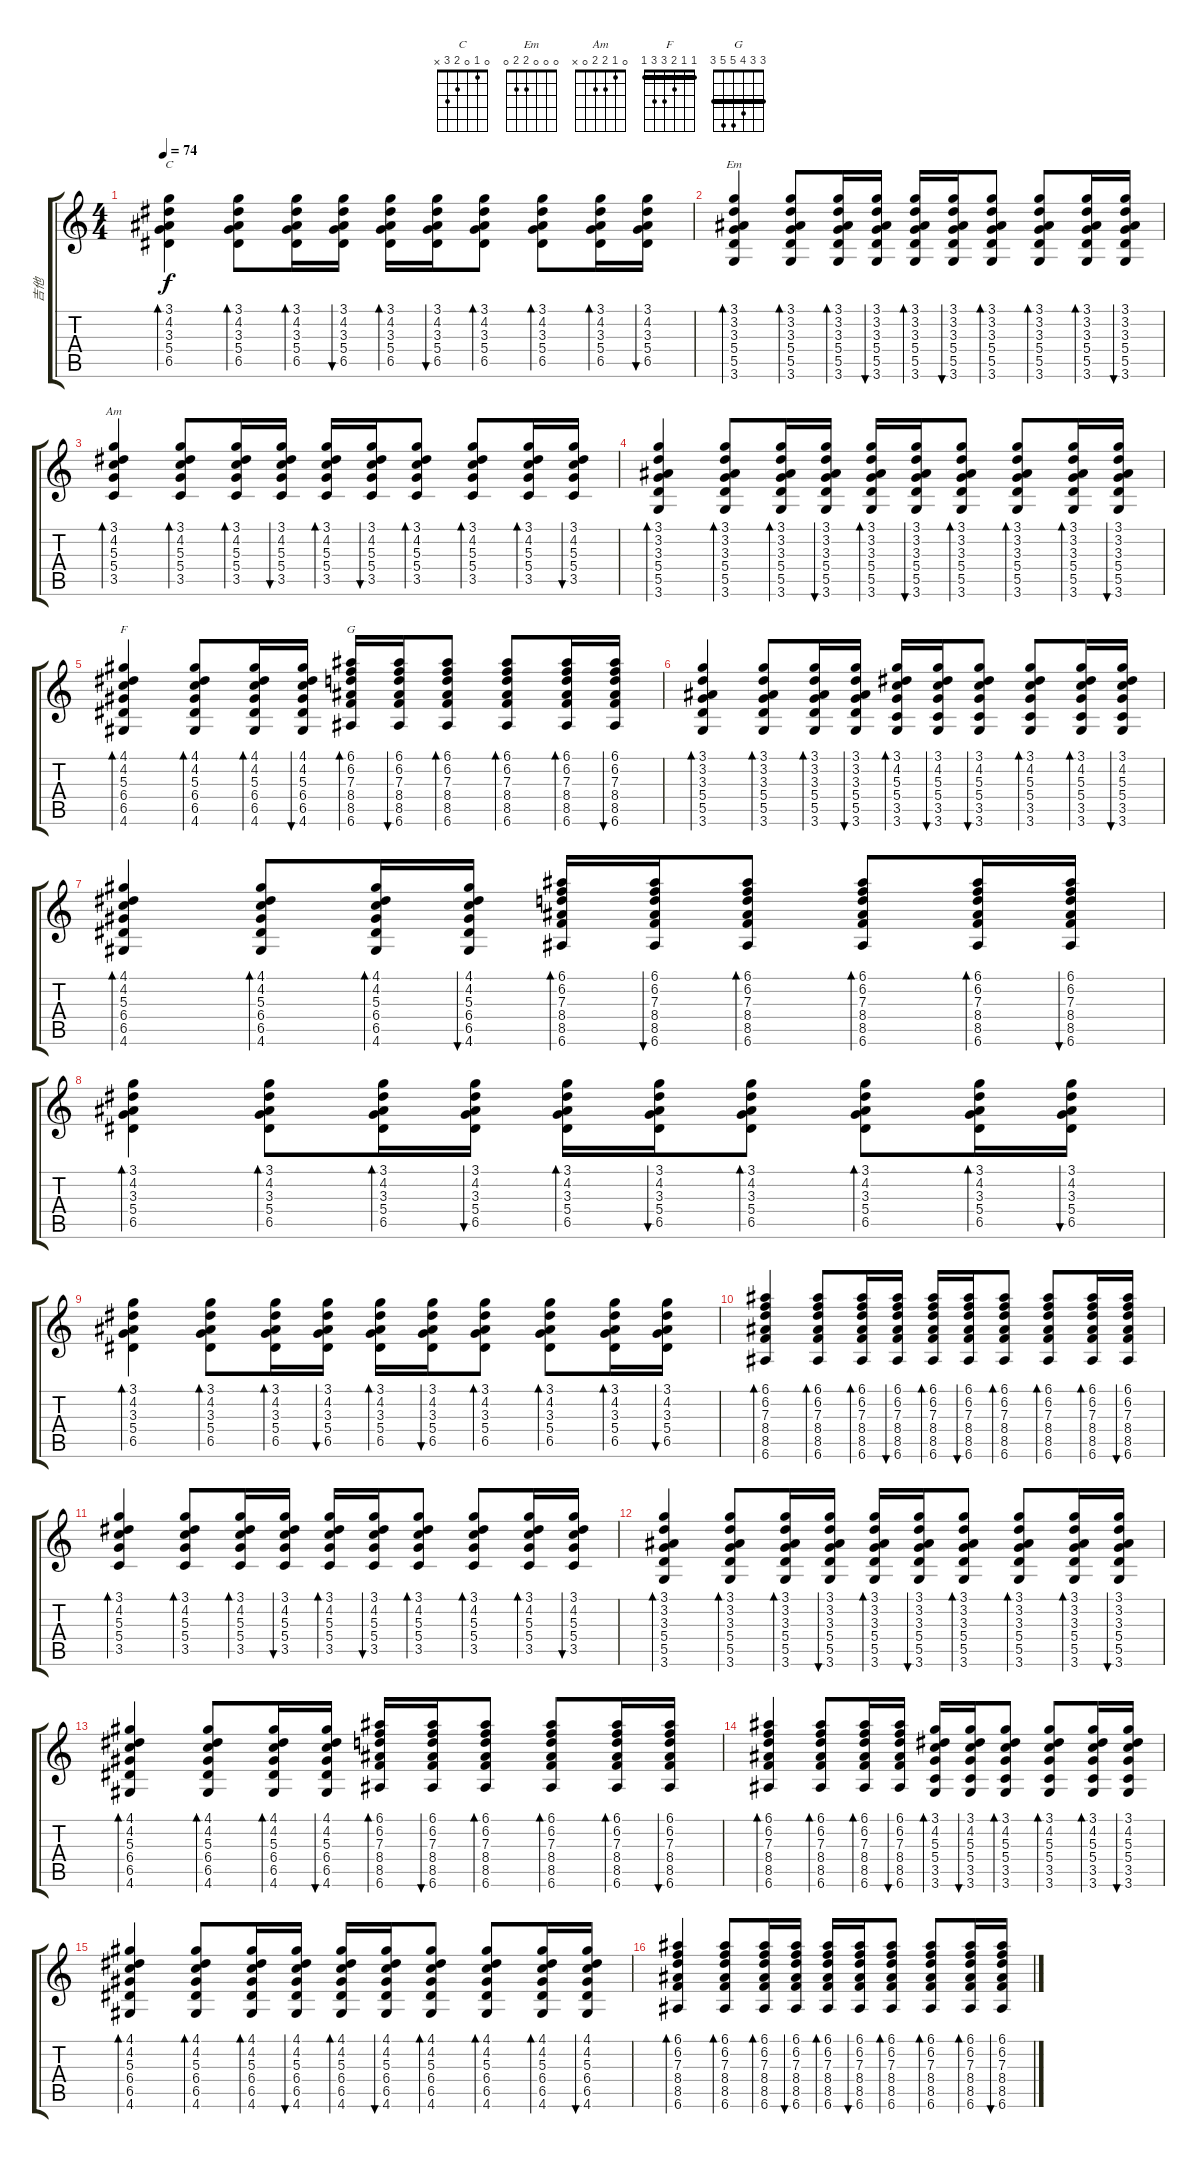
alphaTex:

\track ("吉他" "吉他") {instrument acousticguitarsteel}
\staff {score tabs}
\tuning (E4 B3 G3 D3 A2 E2) {hide}
\chord ("C" 0 1 0 2 3 x)
\chord ("Em" 0 0 0 2 2 0)
\chord ("Am" 0 1 2 2 0 x)
\chord ("F" 1 1 2 3 3 1) {barre 1}
\chord ("G" 3 3 4 5 5 3) {barre 3}
\ts (4 4)
\tempo 74
\clef g2
\ks c
(3.1 4.2 3.3 5.4 6.5).4{bd 30 ch "C" dy f} (3.1 4.2 3.3 5.4 6.5).8{bd 30} (3.1 4.2 3.3 5.4 6.5).16{bd 30} (3.1 4.2 3.3 5.4 6.5).16{bu 30} (3.1 4.2 3.3 5.4 6.5).16{bd 30} (3.1 4.2 3.3 5.4 6.5).16{bu 30} (3.1 4.2 3.3 5.4 6.5).8{bd 30} (3.1 4.2 3.3 5.4 6.5).8{bd 30} (3.1 4.2 3.3 5.4 6.5).16{bd 30} (3.1 4.2 3.3 5.4 6.5).16{bu 30} |
(3.1 3.2 3.3 5.4 5.5 3.6).4{bd 30 ch "Em"} (3.1 3.2 3.3 5.4 5.5 3.6).8{bd 30} (3.1 3.2 3.3 5.4 5.5 3.6).16{bd 30} (3.1 3.2 3.3 5.4 5.5 3.6).16{bu 30} (3.1 3.2 3.3 5.4 5.5 3.6).16{bd 30} (3.1 3.2 3.3 5.4 5.5 3.6).16{bu 30} (3.1 3.2 3.3 5.4 5.5 3.6).8{bd 30} (3.1 3.2 3.3 5.4 5.5 3.6).8{bd 30} (3.1 3.2 3.3 5.4 5.5 3.6).16{bd 30} (3.1 3.2 3.3 5.4 5.5 3.6).16{bu 30} |
(3.1 4.2 5.3 5.4 3.5).4{bd 30 ch "Am"} (3.1 4.2 5.3 5.4 3.5).8{bd 30} (3.1 4.2 5.3 5.4 3.5).16{bd 30} (3.1 4.2 5.3 5.4 3.5).16{bu 30} (3.1 4.2 5.3 5.4 3.5).16{bd 30} (3.1 4.2 5.3 5.4 3.5).16{bu 30} (3.1 4.2 5.3 5.4 3.5).8{bd 30} (3.1 4.2 5.3 5.4 3.5).8{bd 30} (3.1 4.2 5.3 5.4 3.5).16{bd 30} (3.1 4.2 5.3 5.4 3.5).16{bu 30} |
(3.1 3.2 3.3 5.4 5.5 3.6).4{bd 30} (3.1 3.2 3.3 5.4 5.5 3.6).8{bd 30} (3.1 3.2 3.3 5.4 5.5 3.6).16{bd 30} (3.1 3.2 3.3 5.4 5.5 3.6).16{bu 30} (3.1 3.2 3.3 5.4 5.5 3.6).16{bd 30} (3.1 3.2 3.3 5.4 5.5 3.6).16{bu 30} (3.1 3.2 3.3 5.4 5.5 3.6).8{bd 30} (3.1 3.2 3.3 5.4 5.5 3.6).8{bd 30} (3.1 3.2 3.3 5.4 5.5 3.6).16{bd 30} (3.1 3.2 3.3 5.4 5.5 3.6).16{bu 30} |
(4.1 4.2 5.3 6.4 6.5 4.6).4{bd 30 ch "F"} (4.1 4.2 5.3 6.4 6.5 4.6).8{bd 30} (4.1 4.2 5.3 6.4 6.5 4.6).16{bd 30} (4.1 4.2 5.3 6.4 6.5 4.6).16{bu 30} (6.1 6.2 7.3 8.4 8.5 6.6).16{bd 30 ch "G"} (6.1 6.2 7.3 8.4 8.5 6.6).16{bu 30} (6.1 6.2 7.3 8.4 8.5 6.6).8{bd 30} (6.1 6.2 7.3 8.4 8.5 6.6).8{bd 30} (6.1 6.2 7.3 8.4 8.5 6.6).16{bd 30} (6.1 6.2 7.3 8.4 8.5 6.6).16{bu 30} |
(3.1 3.2 3.3 5.4 5.5 3.6).4{bd 30} (3.1 3.2 3.3 5.4 5.5 3.6).8{bd 30} (3.1 3.2 3.3 5.4 5.5 3.6).16{bd 30} (3.1 3.2 3.3 5.4 5.5 3.6).16{bu 30} (3.1 4.2 5.3 5.4 3.5 3.6).16{bd 30} (3.1 4.2 5.3 5.4 3.5 3.6).16{bu 30} (3.1 4.2 5.3 5.4 3.5 3.6).8{bu 30} (3.1 4.2 5.3 5.4 3.5 3.6).8{bd 30} (3.1 4.2 5.3 5.4 3.5 3.6).16{bd 30} (3.1 4.2 5.3 5.4 3.5 3.6).16{bu 30} |
(4.1 4.2 5.3 6.4 6.5 4.6).4{bd 30} (4.1 4.2 5.3 6.4 6.5 4.6).8{bd 30} (4.1 4.2 5.3 6.4 6.5 4.6).16{bd 30} (4.1 4.2 5.3 6.4 6.5 4.6).16{bu 30} (6.1 6.2 7.3 8.4 8.5 6.6).16{bd 30} (6.1 6.2 7.3 8.4 8.5 6.6).16{bu 30} (6.1 6.2 7.3 8.4 8.5 6.6).8{bd 30} (6.1 6.2 7.3 8.4 8.5 6.6).8{bd 30} (6.1 6.2 7.3 8.4 8.5 6.6).16{bd 30} (6.1 6.2 7.3 8.4 8.5 6.6).16{bu 30} |
(3.1 4.2 3.3 5.4 6.5).4{bd 30} (3.1 4.2 3.3 5.4 6.5).8{bd 30} (3.1 4.2 3.3 5.4 6.5).16{bd 30} (3.1 4.2 3.3 5.4 6.5).16{bu 30} (3.1 4.2 3.3 5.4 6.5).16{bd 30} (3.1 4.2 3.3 5.4 6.5).16{bu 30} (3.1 4.2 3.3 5.4 6.5).8{bd 30} (3.1 4.2 3.3 5.4 6.5).8{bd 30} (3.1 4.2 3.3 5.4 6.5).16{bd 30} (3.1 4.2 3.3 5.4 6.5).16{bu 30} |
(3.1 4.2 3.3 5.4 6.5).4{bd 30} (3.1 4.2 3.3 5.4 6.5).8{bd 30} (3.1 4.2 3.3 5.4 6.5).16{bd 30} (3.1 4.2 3.3 5.4 6.5).16{bu 30} (3.1 4.2 3.3 5.4 6.5).16{bd 30} (3.1 4.2 3.3 5.4 6.5).16{bu 30} (3.1 4.2 3.3 5.4 6.5).8{bd 30} (3.1 4.2 3.3 5.4 6.5).8{bd 30} (3.1 4.2 3.3 5.4 6.5).16{bd 30} (3.1 4.2 3.3 5.4 6.5).16{bu 30} |
(6.1 6.2 7.3 8.4 8.5 6.6).4{bd 30} (6.1 6.2 7.3 8.4 8.5 6.6).8{bd 30} (6.1 6.2 7.3 8.4 8.5 6.6).16{bd 30} (6.1 6.2 7.3 8.4 8.5 6.6).16{bu 30} (6.1 6.2 7.3 8.4 8.5 6.6).16{bd 30} (6.1 6.2 7.3 8.4 8.5 6.6).16{bu 30} (6.1 6.2 7.3 8.4 8.5 6.6).8{bd 30} (6.1 6.2 7.3 8.4 8.5 6.6).8{bd 30} (6.1 6.2 7.3 8.4 8.5 6.6).16{bd 30} (6.1 6.2 7.3 8.4 8.5 6.6).16{bu 30} |
(3.1 4.2 5.3 5.4 3.5).4{bd 30} (3.1 4.2 5.3 5.4 3.5).8{bd 30} (3.1 4.2 5.3 5.4 3.5).16{bd 30} (3.1 4.2 5.3 5.4 3.5).16{bu 30} (3.1 4.2 5.3 5.4 3.5).16{bd 30} (3.1 4.2 5.3 5.4 3.5).16{bu 30} (3.1 4.2 5.3 5.4 3.5).8{bd 30} (3.1 4.2 5.3 5.4 3.5).8{bd 30} (3.1 4.2 5.3 5.4 3.5).16{bd 30} (3.1 4.2 5.3 5.4 3.5).16{bu 30} |
(3.1 3.2 3.3 5.4 5.5 3.6).4{bd 30} (3.1 3.2 3.3 5.4 5.5 3.6).8{bd 30} (3.1 3.2 3.3 5.4 5.5 3.6).16{bd 30} (3.1 3.2 3.3 5.4 5.5 3.6).16{bu 30} (3.1 3.2 3.3 5.4 5.5 3.6).16{bd 30} (3.1 3.2 3.3 5.4 5.5 3.6).16{bu 30} (3.1 3.2 3.3 5.4 5.5 3.6).8{bd 30} (3.1 3.2 3.3 5.4 5.5 3.6).8{bd 30} (3.1 3.2 3.3 5.4 5.5 3.6).16{bd 30} (3.1 3.2 3.3 5.4 5.5 3.6).16{bu 30} |
(4.1 4.2 5.3 6.4 6.5 4.6).4{bd 30} (4.1 4.2 5.3 6.4 6.5 4.6).8{bd 30} (4.1 4.2 5.3 6.4 6.5 4.6).16{bd 30} (4.1 4.2 5.3 6.4 6.5 4.6).16{bu 30} (6.1 6.2 7.3 8.4 8.5 6.6).16{bd 30} (6.1 6.2 7.3 8.4 8.5 6.6).16{bu 30} (6.1 6.2 7.3 8.4 8.5 6.6).8{bd 30} (6.1 6.2 7.3 8.4 8.5 6.6).8{bd 30} (6.1 6.2 7.3 8.4 8.5 6.6).16{bd 30} (6.1 6.2 7.3 8.4 8.5 6.6).16{bu 30} |
(6.1 6.2 7.3 8.4 8.5 6.6).4{bd 30} (6.1 6.2 7.3 8.4 8.5 6.6).8{bd 30} (6.1 6.2 7.3 8.4 8.5 6.6).16{bd 30} (6.1 6.2 7.3 8.4 8.5 6.6).16{bu 30} (3.1 4.2 5.3 5.4 3.5 3.6).16{bd 30} (3.1 4.2 5.3 5.4 3.5 3.6).16{bu 30} (3.1 4.2 5.3 5.4 3.5 3.6).8{bd 30} (3.1 4.2 5.3 5.4 3.5 3.6).8{bd 30} (3.1 4.2 5.3 5.4 3.5 3.6).16{bd 30} (3.1 4.2 5.3 5.4 3.5 3.6).16{bu 30} |
(4.1 4.2 5.3 6.4 6.5 4.6).4{bd 30} (4.1 4.2 5.3 6.4 6.5 4.6).8{bd 30} (4.1 4.2 5.3 6.4 6.5 4.6).16{bd 30} (4.1 4.2 5.3 6.4 6.5 4.6).16{bu 30} (4.1 4.2 5.3 6.4 6.5 4.6).16{bd 30} (4.1 4.2 5.3 6.4 6.5 4.6).16{bu 30} (4.1 4.2 5.3 6.4 6.5 4.6).8{bd 30} (4.1 4.2 5.3 6.4 6.5 4.6).8{bd 30} (4.1 4.2 5.3 6.4 6.5 4.6).16{bd 30} (4.1 4.2 5.3 6.4 6.5 4.6).16{bu 30} |
(6.1 6.2 7.3 8.4 8.5 6.6).4{bd 30} (6.1 6.2 7.3 8.4 8.5 6.6).8{bd 30} (6.1 6.2 7.3 8.4 8.5 6.6).16{bd 30} (6.1 6.2 7.3 8.4 8.5 6.6).16{bu 30} (6.1 6.2 7.3 8.4 8.5 6.6).16{bd 30} (6.1 6.2 7.3 8.4 8.5 6.6).16{bu 30} (6.1 6.2 7.3 8.4 8.5 6.6).8{bd 30} (6.1 6.2 7.3 8.4 8.5 6.6).8{bd 30} (6.1 6.2 7.3 8.4 8.5 6.6).16{bd 30} (6.1 6.2 7.3 8.4 8.5 6.6).16{bu 30}
